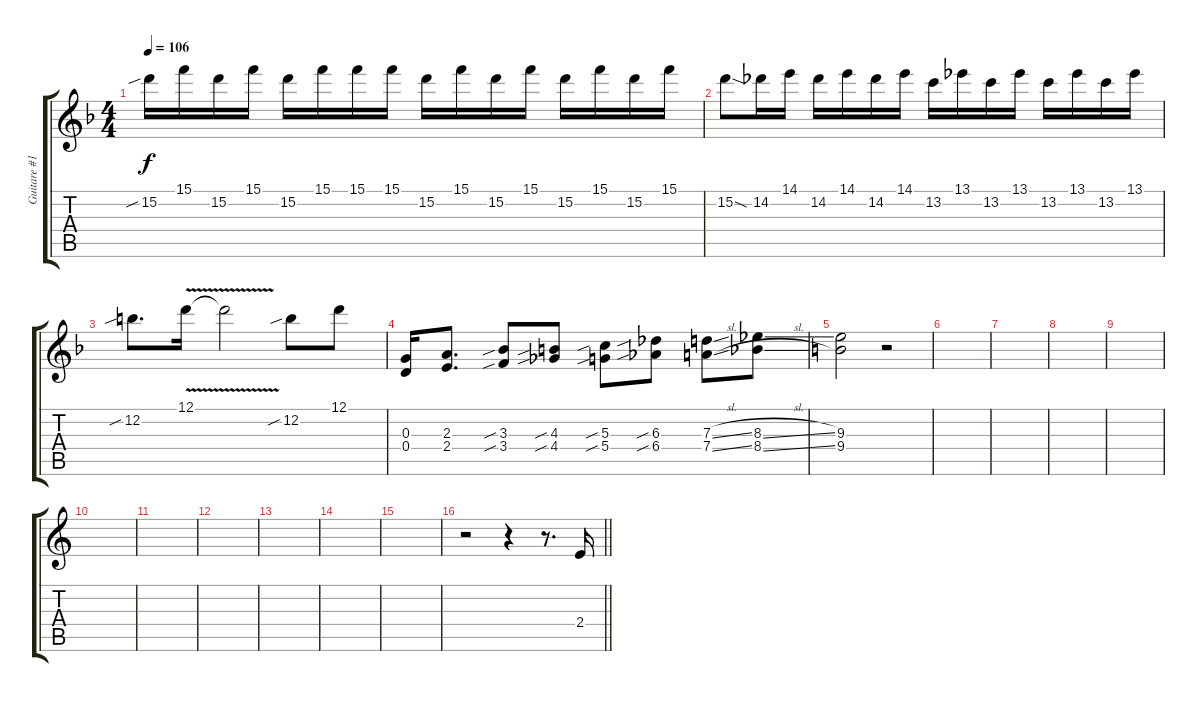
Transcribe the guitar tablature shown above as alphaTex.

\track ("Guitare #1" "Guitare #1") {instrument distortionguitar}
\staff {score tabs}
\tuning (D4 B3 G3 D3 G2 D2) {hide}
\ts (4 4)
\tempo 106
\clef g2
\ks f
15.2{sib}.16{dy f} 15.1.16 15.2.16 15.1.16 15.2.16 15.1.16 15.1.16 15.1.16 15.2.16 15.1.16 15.2.16 15.1.16 15.2.16 15.1.16 15.2.16 15.1.16 |
15.2{sod}.8 14.2.16 14.1.16 14.2.16 14.1.16 14.2.16 14.1.16 13.2.16 13.1.16 13.2.16 13.1.16 13.2.16 13.1.16 13.2.16 13.1.16 |
12.2{sib}.8{d} 12.1{v}.16 12.1{v t}.2 12.2{sib}.8 12.1.8 |
(0.3 0.4).16 (2.3 2.4).8{d} (3.3{sib} 3.4{sib}).8 (4.3{sib} 4.4{sib}).8 (5.3{sib} 5.4{sib}).8 (6.3{sib} 6.4{sib}).8 (7.3{sl} 7.4{sl}).8 (8.3{sl} 8.4{sl}).8 |
\ks c
(9.3 9.4).2 r.2 |
|
|
|
|
|
|
|
|
|
|
\barLineRight lightlight
r.2 r.4 r.8{d} 2.4.16
